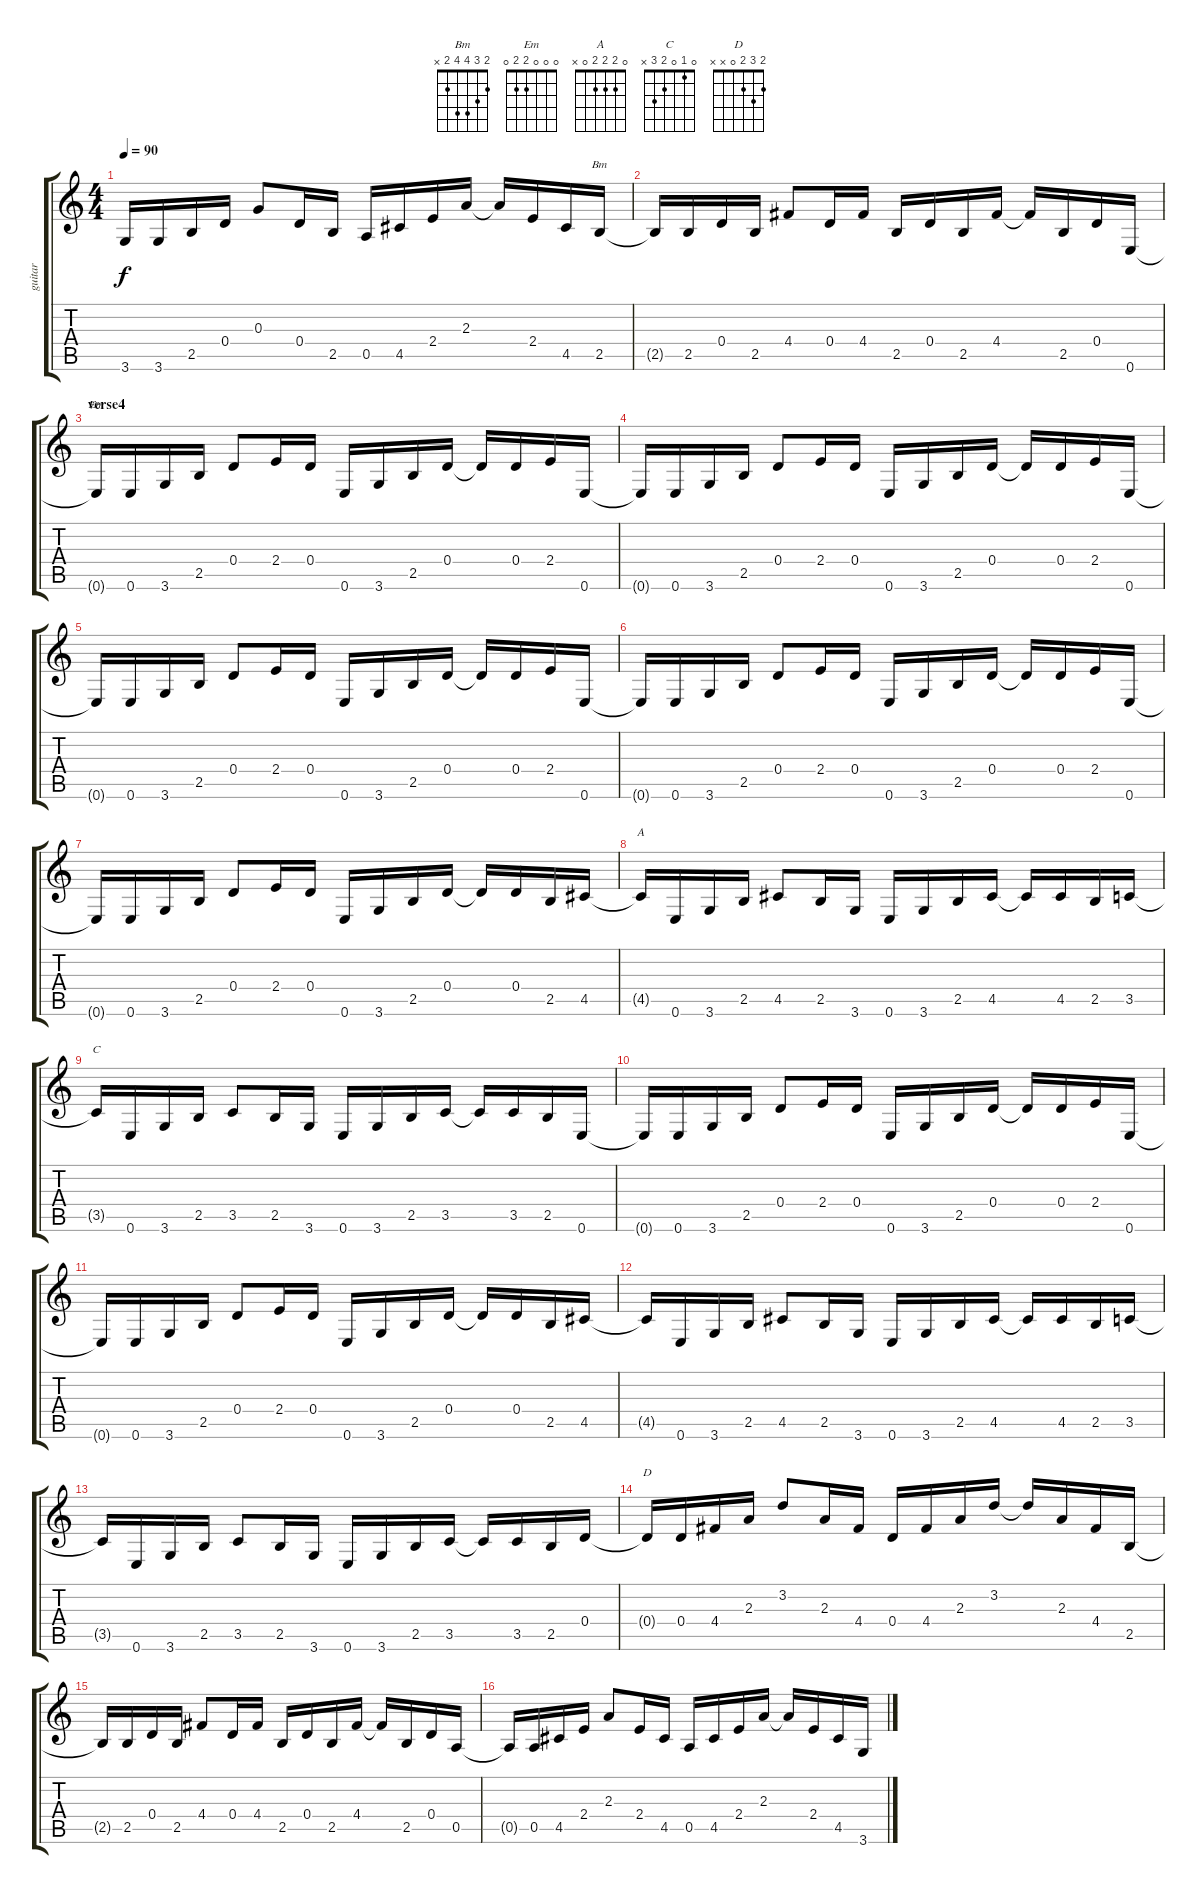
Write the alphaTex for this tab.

\track ("guitar" "guitar") {instrument overdrivenguitar}
\staff {score tabs}
\tuning (E4 B3 G3 D3 A2 E2) {hide}
\chord ("Bm" 2 3 4 4 2 x)
\chord ("Em" 0 0 0 2 2 0)
\chord ("A" 0 2 2 2 0 x)
\chord ("C" 0 1 0 2 3 x)
\chord ("D" 2 3 2 0 x x)
\ts (4 4)
\tempo 90
\clef g2
\ks c
3.6{t}.16{dy f} 3.6.16 2.5.16 0.4.16 0.3.8 0.4.16 2.5.16 0.5.16 4.5.16 2.4.16 2.3.16 2.3{t}.16 2.4.16 4.5.16 2.5.16{ch "Bm"} |
2.5{t}.16 2.5.16 0.4.16 2.5.16 4.4.8 0.4.16 4.4.16 2.5.16 0.4.16 2.5.16 4.4.16 4.4{t}.16 2.5.16 0.4.16 0.6.16 |
\section ("" "verse4")
0.6{t}.16{ch "Em"} 0.6.16 3.6.16 2.5.16 0.4.8 2.4.16 0.4.16 0.6.16 3.6.16 2.5.16 0.4.16 0.4{t}.16 0.4.16 2.4.16 0.6.16 |
0.6{t}.16 0.6.16 3.6.16 2.5.16 0.4.8 2.4.16 0.4.16 0.6.16 3.6.16 2.5.16 0.4.16 0.4{t}.16 0.4.16 2.4.16 0.6.16 |
\section ("" "")
0.6{t}.16 0.6.16 3.6.16 2.5.16 0.4.8 2.4.16 0.4.16 0.6.16 3.6.16 2.5.16 0.4.16 0.4{t}.16 0.4.16 2.4.16 0.6.16 |
0.6{t}.16 0.6.16 3.6.16 2.5.16 0.4.8 2.4.16 0.4.16 0.6.16 3.6.16 2.5.16 0.4.16 0.4{t}.16 0.4.16 2.4.16 0.6.16 |
0.6{t}.16 0.6.16 3.6.16 2.5.16 0.4.8 2.4.16 0.4.16 0.6.16 3.6.16 2.5.16 0.4.16 0.4{t}.16 0.4.16 2.5.16 4.5.16 |
4.5{t}.16{ch "A"} 0.6.16 3.6.16 2.5.16 4.5.8 2.5.16 3.6.16 0.6.16 3.6.16 2.5.16 4.5.16 4.5{t}.16 4.5.16 2.5.16 3.5.16 |
3.5{t}.16{ch "C"} 0.6.16 3.6.16 2.5.16 3.5.8 2.5.16 3.6.16 0.6.16 3.6.16 2.5.16 3.5.16 3.5{t}.16 3.5.16 2.5.16 0.6.16 |
0.6{t}.16 0.6.16 3.6.16 2.5.16 0.4.8 2.4.16 0.4.16 0.6.16 3.6.16 2.5.16 0.4.16 0.4{t}.16 0.4.16 2.4.16 0.6.16 |
0.6{t}.16 0.6.16 3.6.16 2.5.16 0.4.8 2.4.16 0.4.16 0.6.16 3.6.16 2.5.16 0.4.16 0.4{t}.16 0.4.16 2.5.16 4.5.16 |
4.5{t}.16 0.6.16 3.6.16 2.5.16 4.5.8 2.5.16 3.6.16 0.6.16 3.6.16 2.5.16 4.5.16 4.5{t}.16 4.5.16 2.5.16 3.5.16 |
3.5{t}.16 0.6.16 3.6.16 2.5.16 3.5.8 2.5.16 3.6.16 0.6.16 3.6.16 2.5.16 3.5.16 3.5{t}.16 3.5.16 2.5.16 0.4.16 |
0.4{t}.16{ch "D"} 0.4.16 4.4.16 2.3.16 3.2.8 2.3.16 4.4.16 0.4.16 4.4.16 2.3.16 3.2.16 3.2{t}.16 2.3.16 4.4.16 2.5.16 |
2.5{t}.16 2.5.16 0.4.16 2.5.16 4.4.8 0.4.16 4.4.16 2.5.16 0.4.16 2.5.16 4.4.16 4.4{t}.16 2.5.16 0.4.16 0.5.16 |
0.5{t}.16 0.5.16 4.5.16 2.4.16 2.3.8 2.4.16 4.5.16 0.5.16 4.5.16 2.4.16 2.3.16 2.3{t}.16 2.4.16 4.5.16 3.6.16
